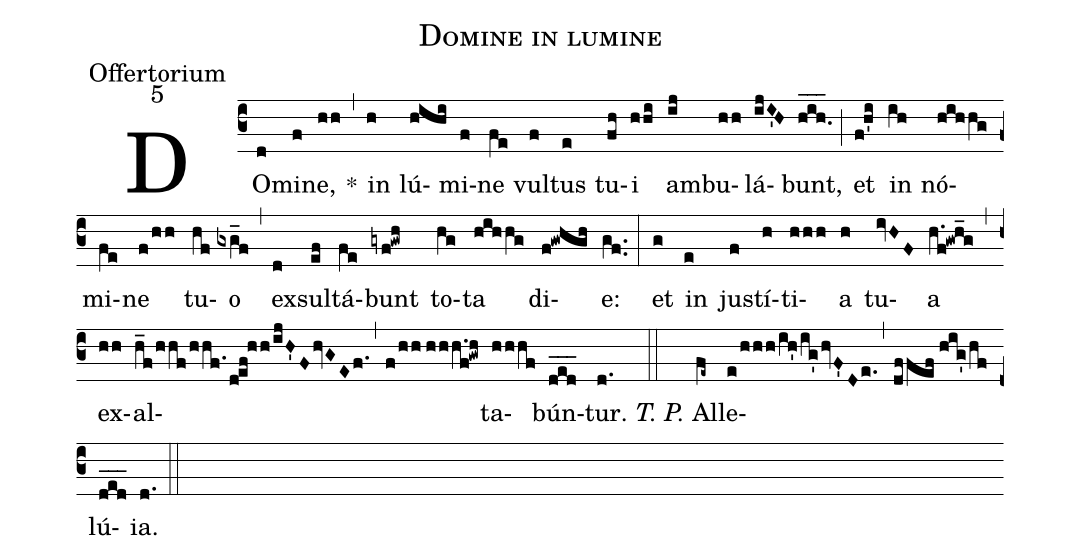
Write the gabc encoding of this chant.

name: Domine in lumine;
office-part: Offertorium;
mode: 5;
%%
(c3) DO(d)mi(f)ne,(hh) *(,) in(h) lú(hihi)mi(f)ne(fe) vul(f)tus(e) tu(fh)i(hhi) am(ij)bu(hh)lá(ijI'H)bunt,(h_i_h._) (;) et(f!h'i) in(ih) nó(hihhg)mi(fe)ne(f/hh) tu(hf)o(gxg_f) (,) ex(d)sul(ef)tá(fe)bunt(gyf!gwh) to(hg)ta(hihhg) di(f!gwhgh)e:(gf..) (:)
et(g) in(e) jus(f)tí(h)ti(hhh)a(h) tu(ivHF)a(h.f!gwh_g) (,) ex(hh)al(h_f/hhf/hhf./def!hh/ijH'FhvGEf.)(,)(f/hh//hhh.f!gwh)ta(hhhf)bún(d_e_d_)tur.(d.) (::)
<i>T. P.</i> Al(fe~)le(e/hhh/ih'/ig'hvF'De.)(,)(df/!fef//hig'/hf)lú(d_e_d_)ia.(d.) (::)
